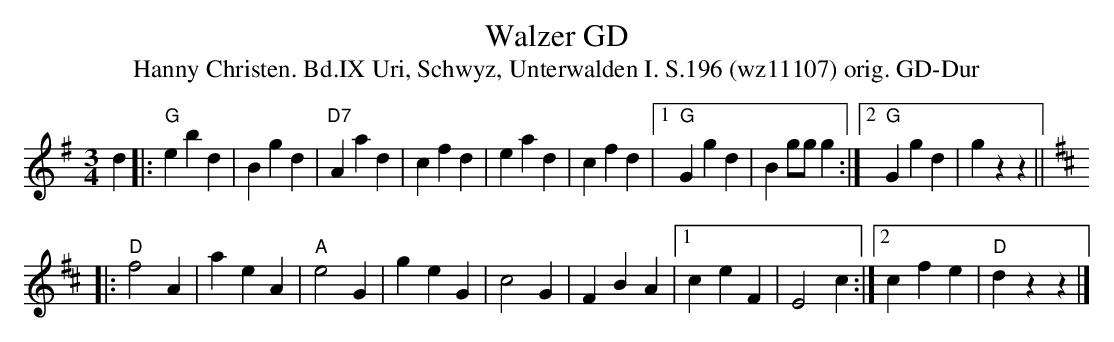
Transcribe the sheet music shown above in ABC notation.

X:1
T: Walzer GD
T:Hanny Christen. Bd.IX Uri, Schwyz, Unterwalden I. S.196 (wz11107) orig. GD-Dur
M:3/4
L:1/4
K:G
d |: "G"e b d | B g d | "D7"A a d | c f d | e a d | c f d |1 "G"G g d | B g/g/ g :|2 "G"G g d | g zz ||
K:D
|: "D"f2 A | a e A | "A"e2 G | g e G | c2 G | F B A |1 c e F | E2 c :|2 c f e | "D"d zz |]
